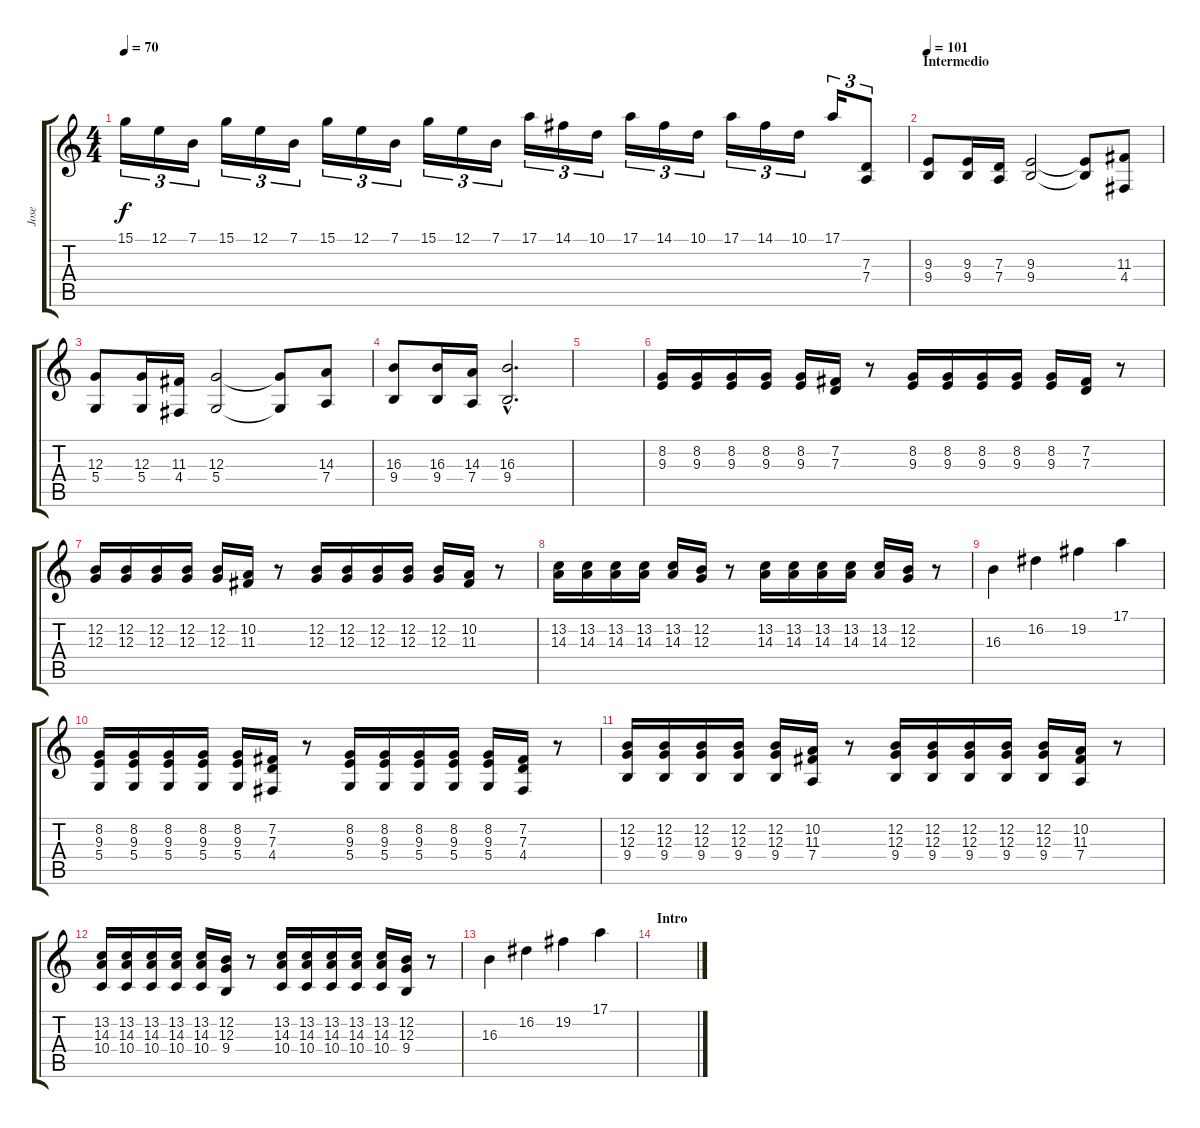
\track ("Jose" "Jose") {instrument lead1square}
\staff {score tabs}
\tuning (E4 B3 G3 D3 A2 E2) {hide}
\ts (4 4)
\tempo 70
\clef g2
\ks c
15.1.16{tu (3 2) dy f} 12.1.16{tu (3 2)} 7.1.16{tu (3 2)} 15.1.16{tu (3 2)} 12.1.16{tu (3 2)} 7.1.16{tu (3 2)} 15.1.16{tu (3 2)} 12.1.16{tu (3 2)} 7.1.16{tu (3 2)} 15.1.16{tu (3 2)} 12.1.16{tu (3 2)} 7.1.16{tu (3 2)} 17.1.16{tu (3 2)} 14.1.16{tu (3 2)} 10.1.16{tu (3 2)} 17.1.16{tu (3 2)} 14.1.16{tu (3 2)} 10.1.16{tu (3 2)} 17.1.16{tu (3 2)} 14.1.16{tu (3 2)} 10.1.16{tu (3 2)} 17.1.16{tu (3 2)} (7.3 7.4).8{tu (3 2) volume 14 instrument brasssection} |
\section ("" "Intermedio")
\tempo 101
(9.3 9.4).8{instrument brasssection} (9.3 9.4).16 (7.3 7.4).16 (9.3 9.4).2 (9.3{t} 9.4{t}).8 (11.3 4.4).8 |
(12.3 5.4).8 (12.3 5.4).16 (11.3 4.4).16 (12.3 5.4).2 (12.3{t} 5.4{t}).8 (14.3 7.4).8 |
(16.3 9.4).8 (16.3 9.4).16 (14.3 7.4).16 (16.3{hac} 9.4{hac}).2{d} |
|
(8.2 9.3).16{volume 11} (8.2 9.3).16 (8.2 9.3).16 (8.2 9.3).16 (8.2 9.3).16 (7.2 7.3).16 r.8 (8.2 9.3).16 (8.2 9.3).16 (8.2 9.3).16 (8.2 9.3).16 (8.2 9.3).16 (7.2 7.3).16 r.8 |
(12.2 12.3).16 (12.2 12.3).16 (12.2 12.3).16 (12.2 12.3).16 (12.2 12.3).16 (10.2 11.3).16 r.8 (12.2 12.3).16 (12.2 12.3).16 (12.2 12.3).16 (12.2 12.3).16 (12.2 12.3).16 (10.2 11.3).16 r.8 |
(13.2 14.3).16 (13.2 14.3).16 (13.2 14.3).16 (13.2 14.3).16 (13.2 14.3).16 (12.2 12.3).16 r.8 (13.2 14.3).16 (13.2 14.3).16 (13.2 14.3).16 (13.2 14.3).16 (13.2 14.3).16 (12.2 12.3).16 r.8 |
16.3.4 16.2.4 19.2.4 17.1.4 |
(8.2 9.3 5.4).16 (8.2 9.3 5.4).16 (8.2 9.3 5.4).16 (8.2 9.3 5.4).16 (8.2 9.3 5.4).16 (7.2 7.3 4.4).16 r.8 (8.2 9.3 5.4).16 (8.2 9.3 5.4).16 (8.2 9.3 5.4).16 (8.2 9.3 5.4).16 (8.2 9.3 5.4).16 (7.2 7.3 4.4).16 r.8 |
(12.2 12.3 9.4).16 (12.2 12.3 9.4).16 (12.2 12.3 9.4).16 (12.2 12.3 9.4).16 (12.2 12.3 9.4).16 (10.2 11.3 7.4).16 r.8 (12.2 12.3 9.4).16 (12.2 12.3 9.4).16 (12.2 12.3 9.4).16 (12.2 12.3 9.4).16 (12.2 12.3 9.4).16 (10.2 11.3 7.4).16 r.8 |
(13.2 14.3 10.4).16 (13.2 14.3 10.4).16 (13.2 14.3 10.4).16 (13.2 14.3 10.4).16 (13.2 14.3 10.4).16 (12.2 12.3 9.4).16 r.8 (13.2 14.3 10.4).16 (13.2 14.3 10.4).16 (13.2 14.3 10.4).16 (13.2 14.3 10.4).16 (13.2 14.3 10.4).16 (12.2 12.3 9.4).16 r.8 |
16.3.4 16.2.4 19.2.4 17.1.4 |
\section ("" "Intro")
